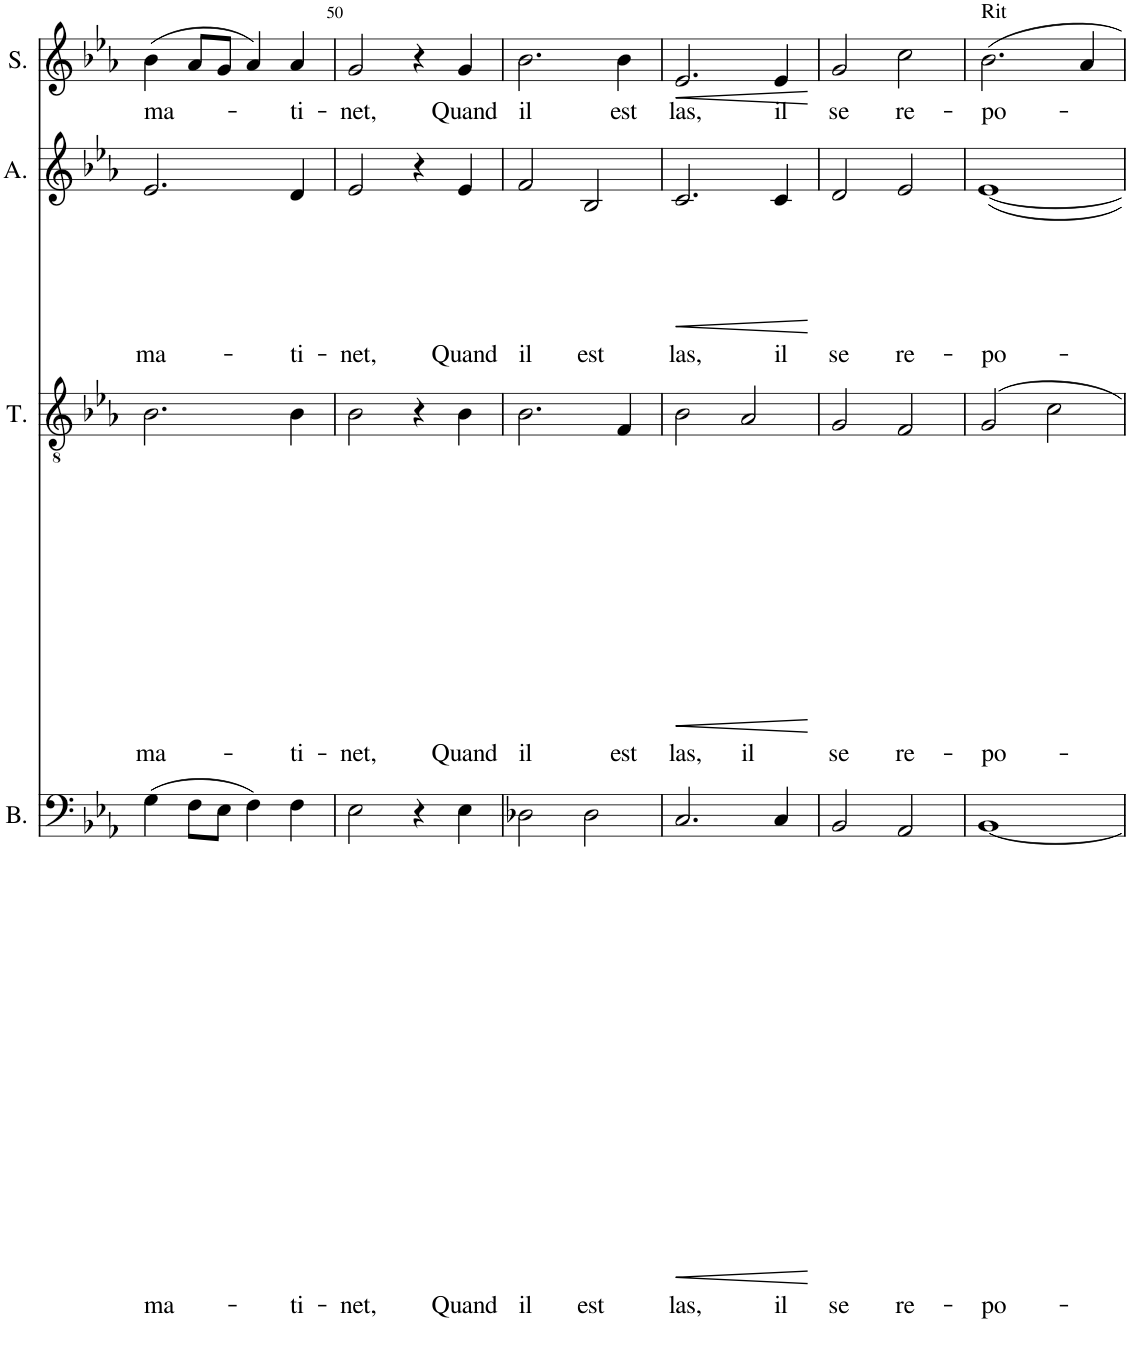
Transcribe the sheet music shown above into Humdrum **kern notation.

**kern	**text	**dynam	**kern	**text	**dynam	**kern	**text	**dynam	**kern	**text	**dynam
*part4	*part4	*part4	*part3	*part3	*part3	*part2	*part2	*part2	*part1	*part1	*part1
*staff4	*staff4	*staff4	*staff3	*staff3	*staff3	*staff2	*staff2	*staff2	*staff1	*staff1	*staff1
*I"Bass	*	*	*I"Tenor	*	*	*I"Alto	*	*	*I"Soprano	*	*
*I'B.	*	*	*I'T.	*	*	*I'A.	*	*	*I'S.	*	*
!!LO:PB:g=z
*clefF4	*	*	*clefGv2	*	*	*clefG2	*	*	*clefG2	*	*
*k[b-e-a-]	*	*	*k[b-e-a-]	*	*	*k[b-e-a-]	*	*	*k[b-e-a-]	*	*
*M2/2	*	*	*M2/2	*	*	*M2/2	*	*	*M2/2	*	*
=49	=49	=49	=49	=49	=49	=49	=49	=49	=49	=49	=49
!	!LO:LY:b	!	!	!LO:LY:b	!	!	!LO:LY:b	!	!	!LO:LY:b	!
(4G\	ma-	.	2.B-\	ma-	.	2.e-/	ma-	.	(4b-\	ma-	.
8F\L	.	.	.	.	.	.	.	.	8a-/L	.	.
8E-\J	.	.	.	.	.	.	.	.	8g/J	.	.
4F\)	.	.	.	.	.	.	.	.	4a-/)	.	.
!	!LO:LY:b	!	!	!LO:LY:b	!	!	!LO:LY:b	!	!	!LO:LY:b	!
4F\	-ti-	.	4B-\	-ti-	.	4d/	-ti-	.	4a-/	-ti-	.
=50	=50	=50	=50	=50	=50	=50	=50	=50	=50	=50	=50
!	!LO:LY:b	!	!	!LO:LY:b	!	!	!LO:LY:b	!	!	!LO:LY:b	!
2E-\	-net,	.	2B-\	-net,	.	2e-/	-net,	.	2g/	-net,	.
4r	.	.	4r	.	.	4r	.	.	4r	.	.
!	!LO:LY:b	!	!	!LO:LY:b	!	!	!LO:LY:b	!	!	!LO:LY:b	!
4E-\	Quand	.	4B-\	Quand	.	4e-/	Quand	.	4g/	Quand	.
=51	=51	=51	=51	=51	=51	=51	=51	=51	=51	=51	=51
!	!LO:LY:b	!	!	!LO:LY:b	!	!	!LO:LY:b	!	!	!LO:LY:b	!
2D-X\	il	.	2.B-\	il	.	2f/	il	.	2.b-\	il	.
!	!LO:LY:b	!	!	!	!	!	!LO:LY:b	!	!	!	!
2D-\	est	.	.	.	.	2B-/	est	.	.	.	.
!	!	!	!	!LO:LY:b	!	!	!	!	!	!LO:LY:b	!
.	.	.	4F/	est	.	.	.	.	4b-\	est	.
=52	=52	=52	=52	=52	=52	=52	=52	=52	=52	=52	=52
!	!LO:LY:b	!LO:HP:b	!	!LO:LY:b	!LO:HP:b	!	!LO:LY:b	!LO:HP:b	!	!LO:LY:b	!LO:HP:b
2.C/	las,	<	2B-\	las,	<	2.c/	las,	<	2.e-/	las,	<
!	!	!	!	!LO:LY:b	!	!	!	!	!	!	!
.	.	.	2A-/	il	.	.	.	.	.	.	.
!	!LO:LY:b	!	!	!	!	!	!LO:LY:b	!	!	!LO:LY:b	!
4C/	il	.	.	.	.	4c/	il	.	4e-/	il	.
.	.	[	.	.	[	.	.	[	.	.	[
=53	=53	=53	=53	=53	=53	=53	=53	=53	=53	=53	=53
!	!LO:LY:b	!	!	!LO:LY:b	!	!	!LO:LY:b	!	!	!LO:LY:b	!
2BB-/	se	.	2G/	se	.	2d/	se	.	2g/	se	.
!	!LO:LY:b	!	!	!LO:LY:b	!	!	!LO:LY:b	!	!	!LO:LY:b	!
2AA-/	re-	.	2F/	re-	.	2e-/	re-	.	2cc\	re-	.
=54	=54	=54	=54	=54	=54	=54	=54	=54	=54	=54	=54
!	!	!	!	!	!	!	!	!	!LO:TX:a:t=Rit	!	!
!	!LO:LY:b	!	!	!LO:LY:b	!	!	!LO:LY:b	!	!	!LO:LY:b	!
[1BB-	-po-	.	2G/	-po-	.	[1e-	-po-	.	2.b-\	-po-	.
.	.	.	2c\	.	.	.	.	.	.	.	.
.	.	.	.	.	.	.	.	.	4a-/	.	.
=	=	=	=	=	=	=	=	=	=	=	=
*-	*-	*-	*-	*-	*-	*-	*-	*-	*-	*-	*-
